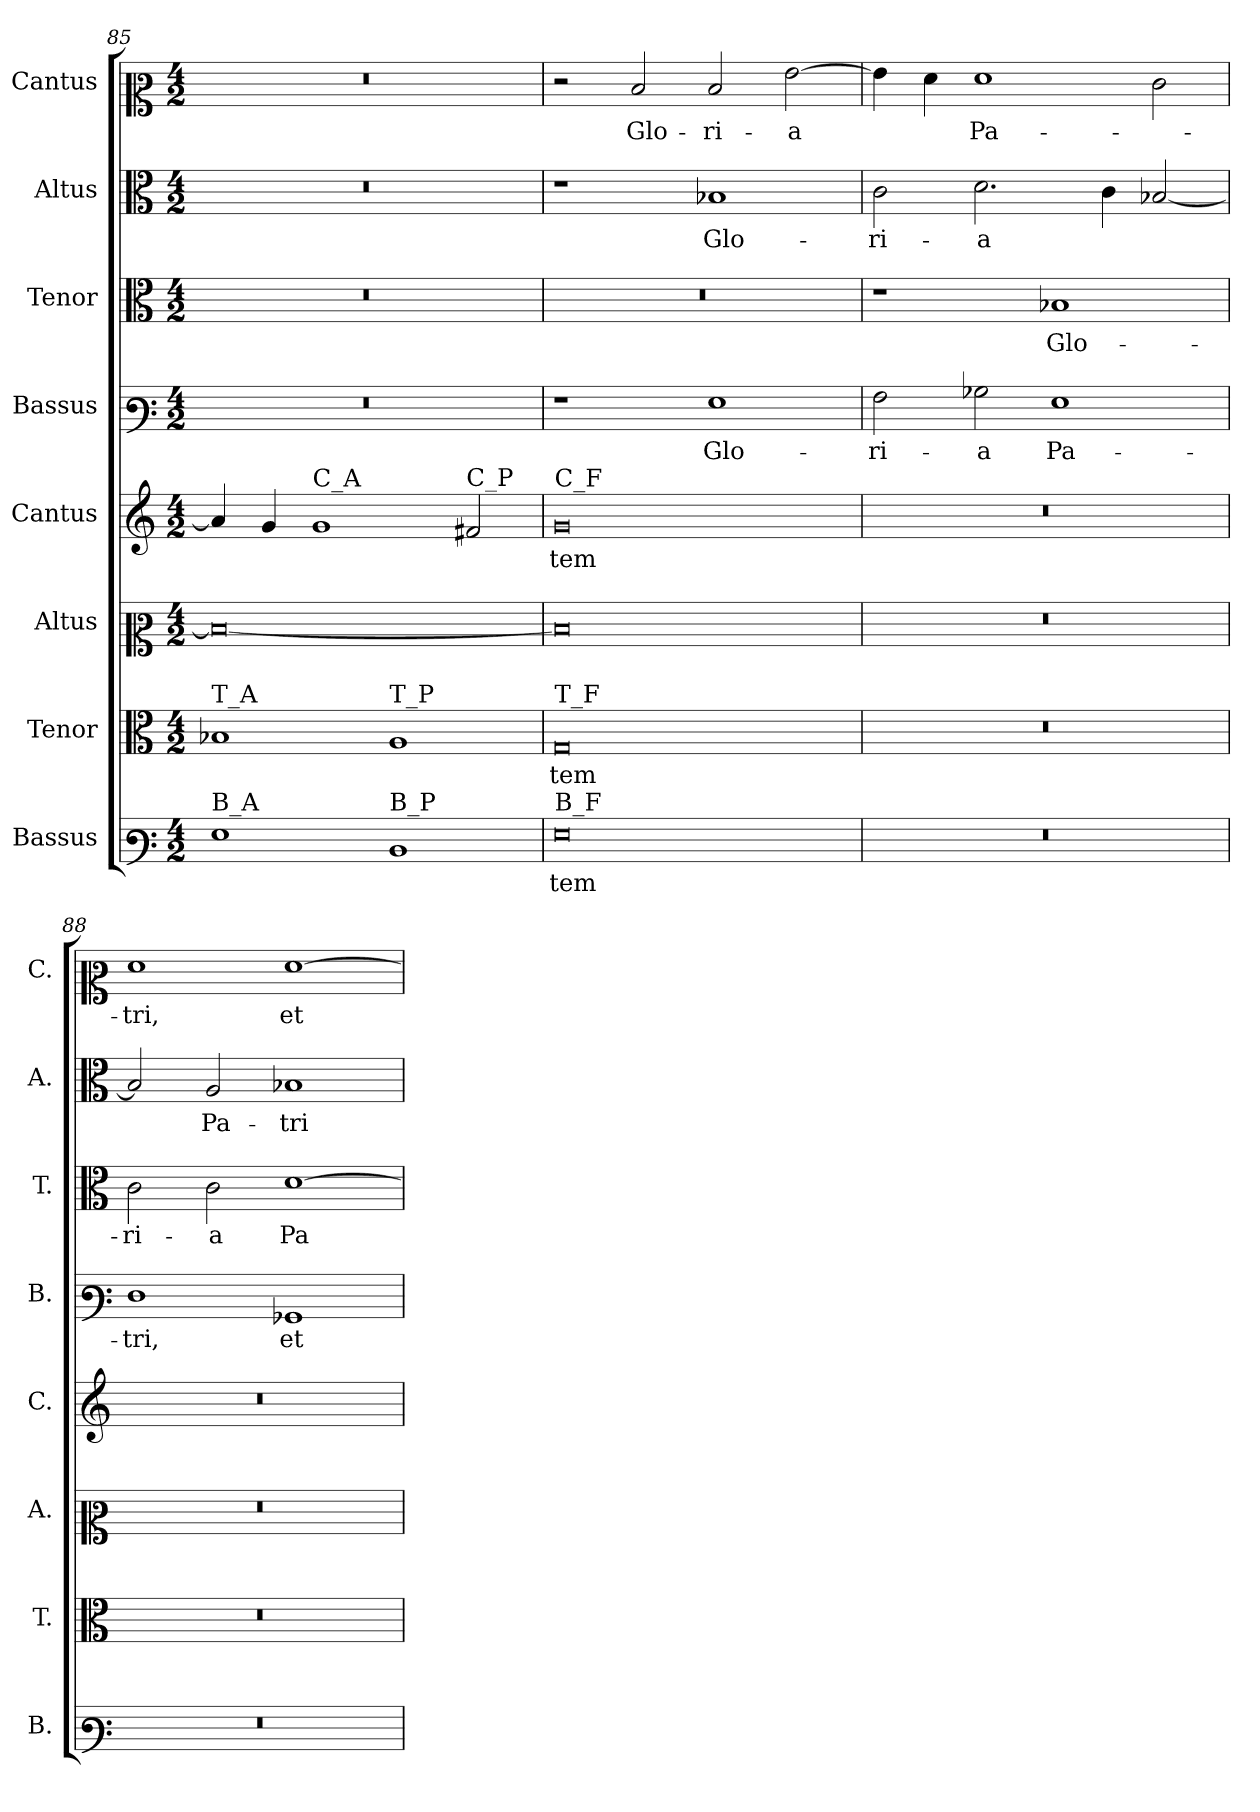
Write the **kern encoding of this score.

**kern	**text	**kern	**text	**kern	**kern	**text	**kern	**text	**kern	**text	**kern	**text	**kern	**text
*part8	*part8	*part7	*part7	*part6	*part5	*part5	*part4	*part4	*part3	*part3	*part2	*part2	*part1	*part1
*staff8	*staff8	*staff7	*staff7	*staff6	*staff5	*staff5	*staff4	*staff4	*staff3	*staff3	*staff2	*staff2	*staff1	*staff1
*I"Bassus	*	*I"Tenor	*	*I"Altus	*I"Cantus	*	*I"Bassus	*	*I"Tenor	*	*I"Altus	*	*I"Cantus	*
*I'B.	*	*I'T.	*	*I'A.	*I'C.	*	*I'B.	*	*I'T.	*	*I'A.	*	*I'C.	*
*clefF3	*	*clefC3	*	*clefC2	*clefG2	*	*clefF3	*	*clefC3	*	*clefC3	*	*clefC2	*
*k[]	*	*k[]	*	*k[]	*k[]	*	*k[]	*	*k[]	*	*k[]	*	*k[]	*
*M4/2	*	*M4/2	*	*M4/2	*M4/2	*	*M4/2	*	*M4/2	*	*M4/2	*	*M4/2	*
=85	=85	=85	=85	=85	=85	=85	=85	=85	=85	=85	=85	=85	=85	=85
!	!	!LO:TX:a:t=T_A	!	!	!	!	!	!	!	!	!	!	!	!
!LO:TX:a:t=B_A	!	!	!	!	!	!	!	!	!	!	!	!	!	!
!	!	!	!	!	!	!	!LO:N:vis=1	!	!LO:N:vis=1	!	!LO:N:vis=1	!	!LO:N:vis=1	!
1G	.	1B-X	.	0d_	4a/]	.	0r	.	0r	.	0r	.	0r	.
.	.	.	.	.	4g/	.	.	.	.	.	.	.	.	.
!	!	!	!	!	!LO:TX:a:t=C_A	!	!	!	!	!	!	!	!	!
.	.	.	.	.	1g	.	.	.	.	.	.	.	.	.
!	!	!LO:TX:a:t=T_P	!	!	!	!	!	!	!	!	!	!	!	!
!LO:TX:a:t=B_P	!	!	!	!	!	!	!	!	!	!	!	!	!	!
1D	.	1A	.	.	.	.	.	.	.	.	.	.	.	.
!	!	!	!	!	!LO:TX:a:t=C_P	!	!	!	!	!	!	!	!	!
.	.	.	.	.	2f#X/	.	.	.	.	.	.	.	.	.
=86	=86	=86	=86	=86	=86	=86	=86	=86	=86	=86	=86	=86	=86	=86
!	!	!	!	!	!LO:TX:a:t=C_F	!	!	!	!	!	!	!	!	!
!	!	!LO:TX:a:t=T_F	!	!	!	!	!	!	!	!	!	!	!	!
!LO:TX:a:t=B_F	!	!	!	!	!	!	!	!	!	!	!	!	!	!
!	!	!	!	!	!	!	!	!	!LO:N:vis=1	!	!	!	!	!
0G	-tem	0G	-tem	0d]	0g	-tem	1r	.	0r	.	1r	.	2r	.
.	.	.	.	.	.	.	.	.	.	.	.	.	2d/	Glo-
.	.	.	.	.	.	.	1G	Glo-	.	.	1B-X	Glo-	2d/	-ri-
.	.	.	.	.	.	.	.	.	.	.	.	.	[2g\	-a
=87	=87	=87	=87	=87	=87	=87	=87	=87	=87	=87	=87	=87	=87	=87
!LO:N:vis=1	!	!LO:N:vis=1	!	!LO:N:vis=1	!LO:N:vis=1	!	!	!	!	!	!	!	!	!
0r	.	0r	.	0r	0r	.	2A\	-ri-	1r	.	2c\	-ri-	4g\]	.
.	.	.	.	.	.	.	.	.	.	.	.	.	4f\	.
.	.	.	.	.	.	.	2B-X\	-a	.	.	2.d\	-a	1f	Pa-
.	.	.	.	.	.	.	1G	Pa-	1B-X	Glo-	.	.	.	.
.	.	.	.	.	.	.	.	.	.	.	4c\	.	.	.
.	.	.	.	.	.	.	.	.	.	.	[2B-X/	.	2e\	.
=88	=88	=88	=88	=88	=88	=88	=88	=88	=88	=88	=88	=88	=88	=88
!LO:N:vis=1	!	!LO:N:vis=1	!	!LO:N:vis=1	!LO:N:vis=1	!	!	!	!	!	!	!	!	!
0r	.	0r	.	0r	0r	.	1F	-tri,	2c\	-ri-	2B-/]	.	1f	-tri,
.	.	.	.	.	.	.	.	.	2c\	-a	2A/	Pa-	.	.
.	.	.	.	.	.	.	1BB-X	et	[1d	Pa-	1B-X	-tri	[1f	et
=	=	=	=	=	=	=	=	=	=	=	=	=	=	=
*-	*-	*-	*-	*-	*-	*-	*-	*-	*-	*-	*-	*-	*-	*-
